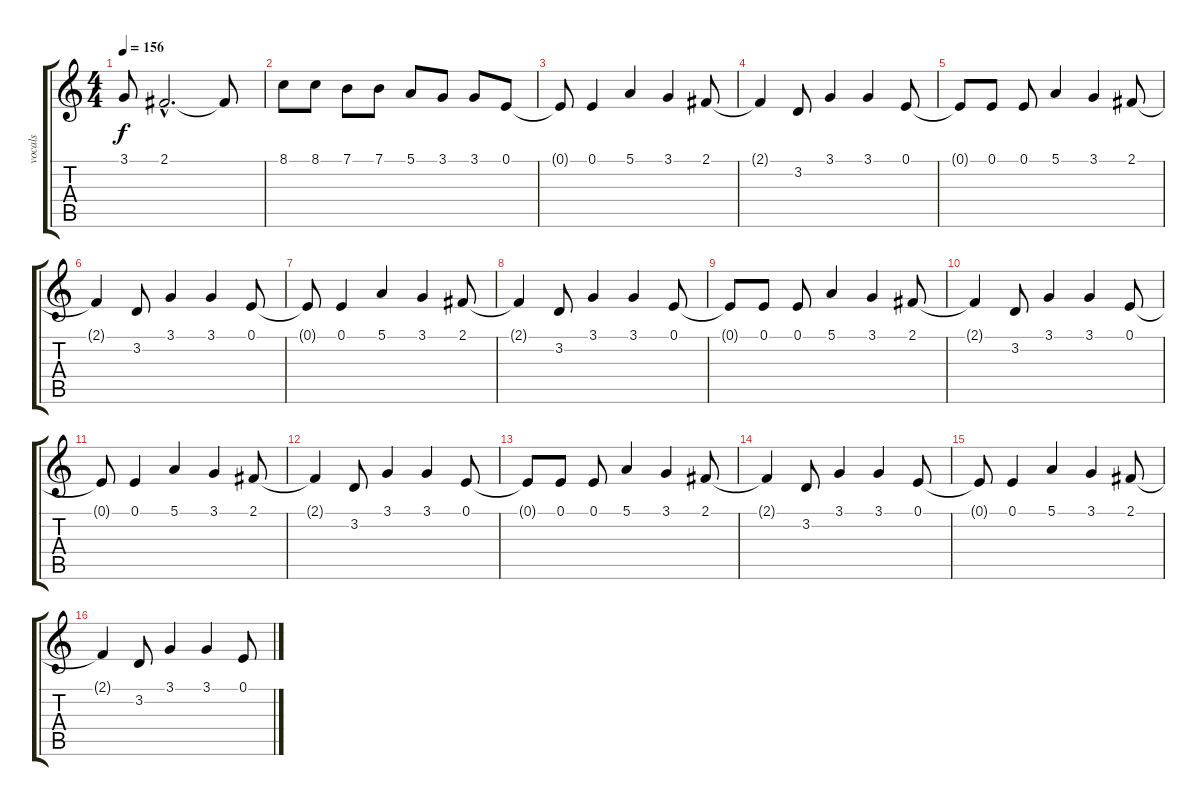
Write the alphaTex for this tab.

\track ("vocals" "vocals") {instrument panflute}
\staff {score tabs}
\tuning (E4 B3 G3 D3 A2 E2) {hide}
\ts (4 4)
\tempo 156
\clef g2
\ks c
3.1{t}.8{dy f} 2.1{hac}.2{d} 2.1{t}.8 |
8.1.8 8.1.8 7.1.8 7.1.8 5.1.8 3.1.8 3.1.8 0.1.8 |
0.1{t}.8 0.1.4 5.1.4 3.1.4 2.1.8 |
2.1{t}.4 3.2.8 3.1.4 3.1.4 0.1.8 |
0.1{t}.8 0.1.8 0.1.8 5.1.4 3.1.4 2.1.8 |
2.1{t}.4 3.2.8 3.1.4 3.1.4 0.1.8 |
0.1{t}.8 0.1.4 5.1.4 3.1.4 2.1.8 |
2.1{t}.4 3.2.8 3.1.4 3.1.4 0.1.8 |
0.1{t}.8 0.1.8 0.1.8 5.1.4 3.1.4 2.1.8 |
2.1{t}.4 3.2.8 3.1.4 3.1.4 0.1.8 |
0.1{t}.8 0.1.4 5.1.4 3.1.4 2.1.8 |
2.1{t}.4 3.2.8 3.1.4 3.1.4 0.1.8 |
0.1{t}.8 0.1.8 0.1.8 5.1.4 3.1.4 2.1.8 |
2.1{t}.4 3.2.8 3.1.4 3.1.4 0.1.8 |
0.1{t}.8 0.1.4 5.1.4 3.1.4 2.1.8 |
2.1{t}.4 3.2.8 3.1.4 3.1.4 0.1.8
